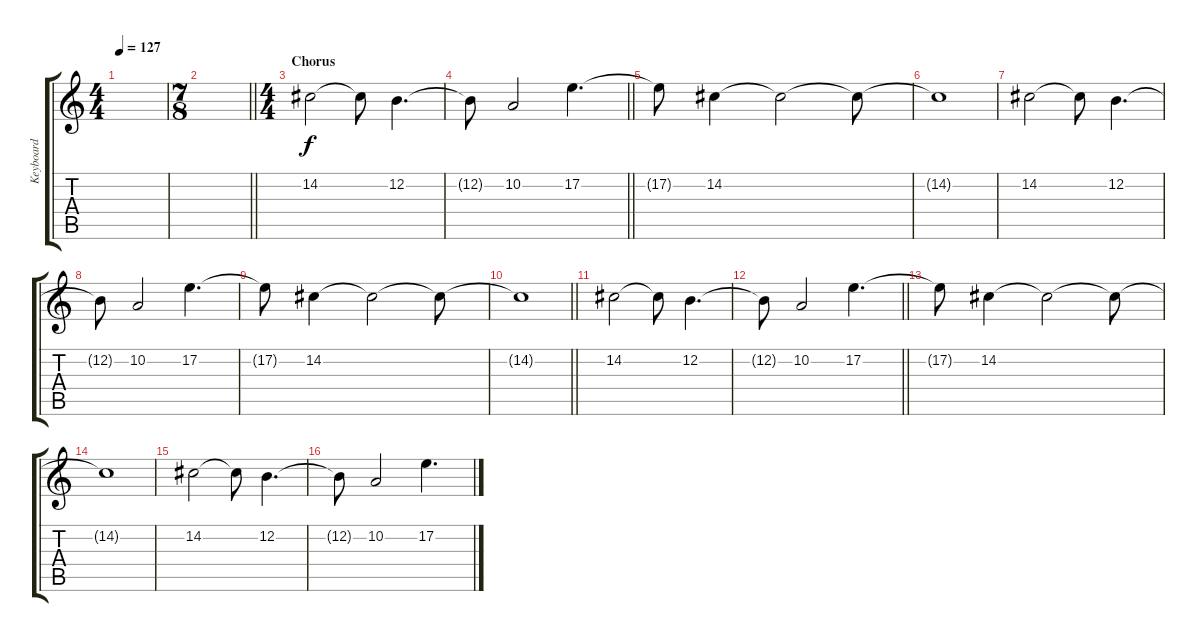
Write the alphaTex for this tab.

\track ("Keyboard" "Keyboard") {instrument synthstrings1}
\staff {score tabs}
\tuning (E4 B3 G3 D3 A2 E2) {hide}
\ts (4 4)
\tempo 127
\clef g2
\ks c
|
\ts (7 8)
\barLineRight lightlight
|
\ts (4 4)
\section ("" "Chorus")
14.2.2{volume 10 balance 8 instrument synthstrings1} 14.2{t}.8 12.2.4{d} |
\barLineRight lightlight
12.2{t}.8 10.2.2 17.2.4{d} |
17.2{t}.8 14.2.4 14.2{t}.2 14.2{t}.8 |
14.2{t}.1 |
14.2.2 14.2{t}.8 12.2.4{d} |
12.2{t}.8 10.2.2 17.2.4{d} |
17.2{t}.8 14.2.4 14.2{t}.2 14.2{t}.8 |
\barLineRight lightlight
14.2{t}.1 |
14.2.2 14.2{t}.8 12.2.4{d} |
\barLineRight lightlight
12.2{t}.8 10.2.2 17.2.4{d} |
17.2{t}.8 14.2.4 14.2{t}.2 14.2{t}.8 |
14.2{t}.1 |
14.2.2 14.2{t}.8 12.2.4{d} |
12.2{t}.8 10.2.2 17.2.4{d}
